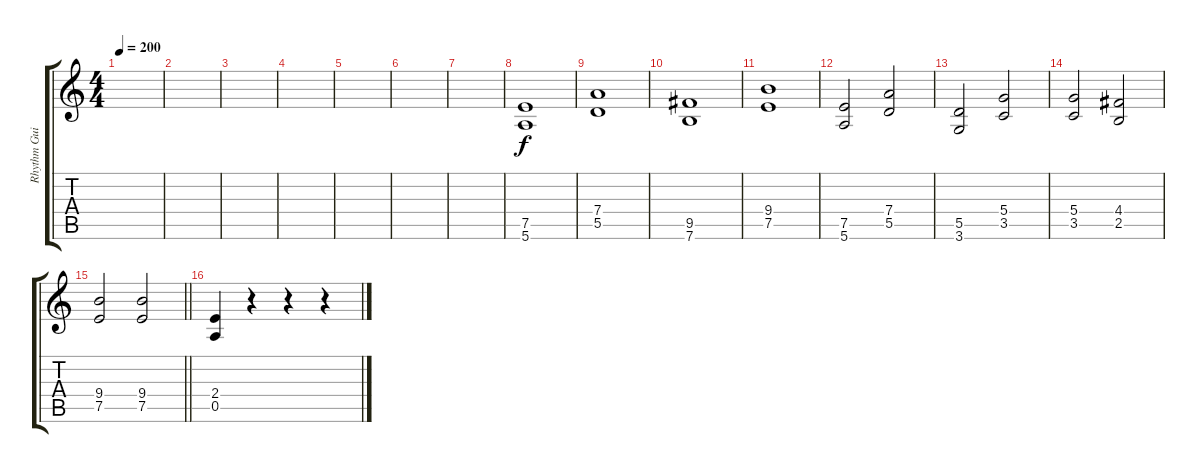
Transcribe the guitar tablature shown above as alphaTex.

\track ("Rhythm Guitar" "Rhythm Gui") {instrument distortionguitar}
\staff {score tabs}
\tuning (E4 B3 G3 D3 A2 E2) {hide}
\ts (4 4)
\tempo 200
\clef g2
\ks c
|
|
|
|
|
|
|
(7.5 5.6).1 |
(7.4 5.5).1 |
(9.5 7.6).1 |
(9.4 7.5).1 |
(7.5 5.6).2 (7.4 5.5).2 |
(5.5 3.6).2 (5.4 3.5).2 |
(5.4 3.5).2 (4.4 2.5).2 |
\barLineRight lightlight
(9.4 7.5).2 (9.4 7.5).2 |
(2.4 0.5).4 r.4 r.4 r.4
